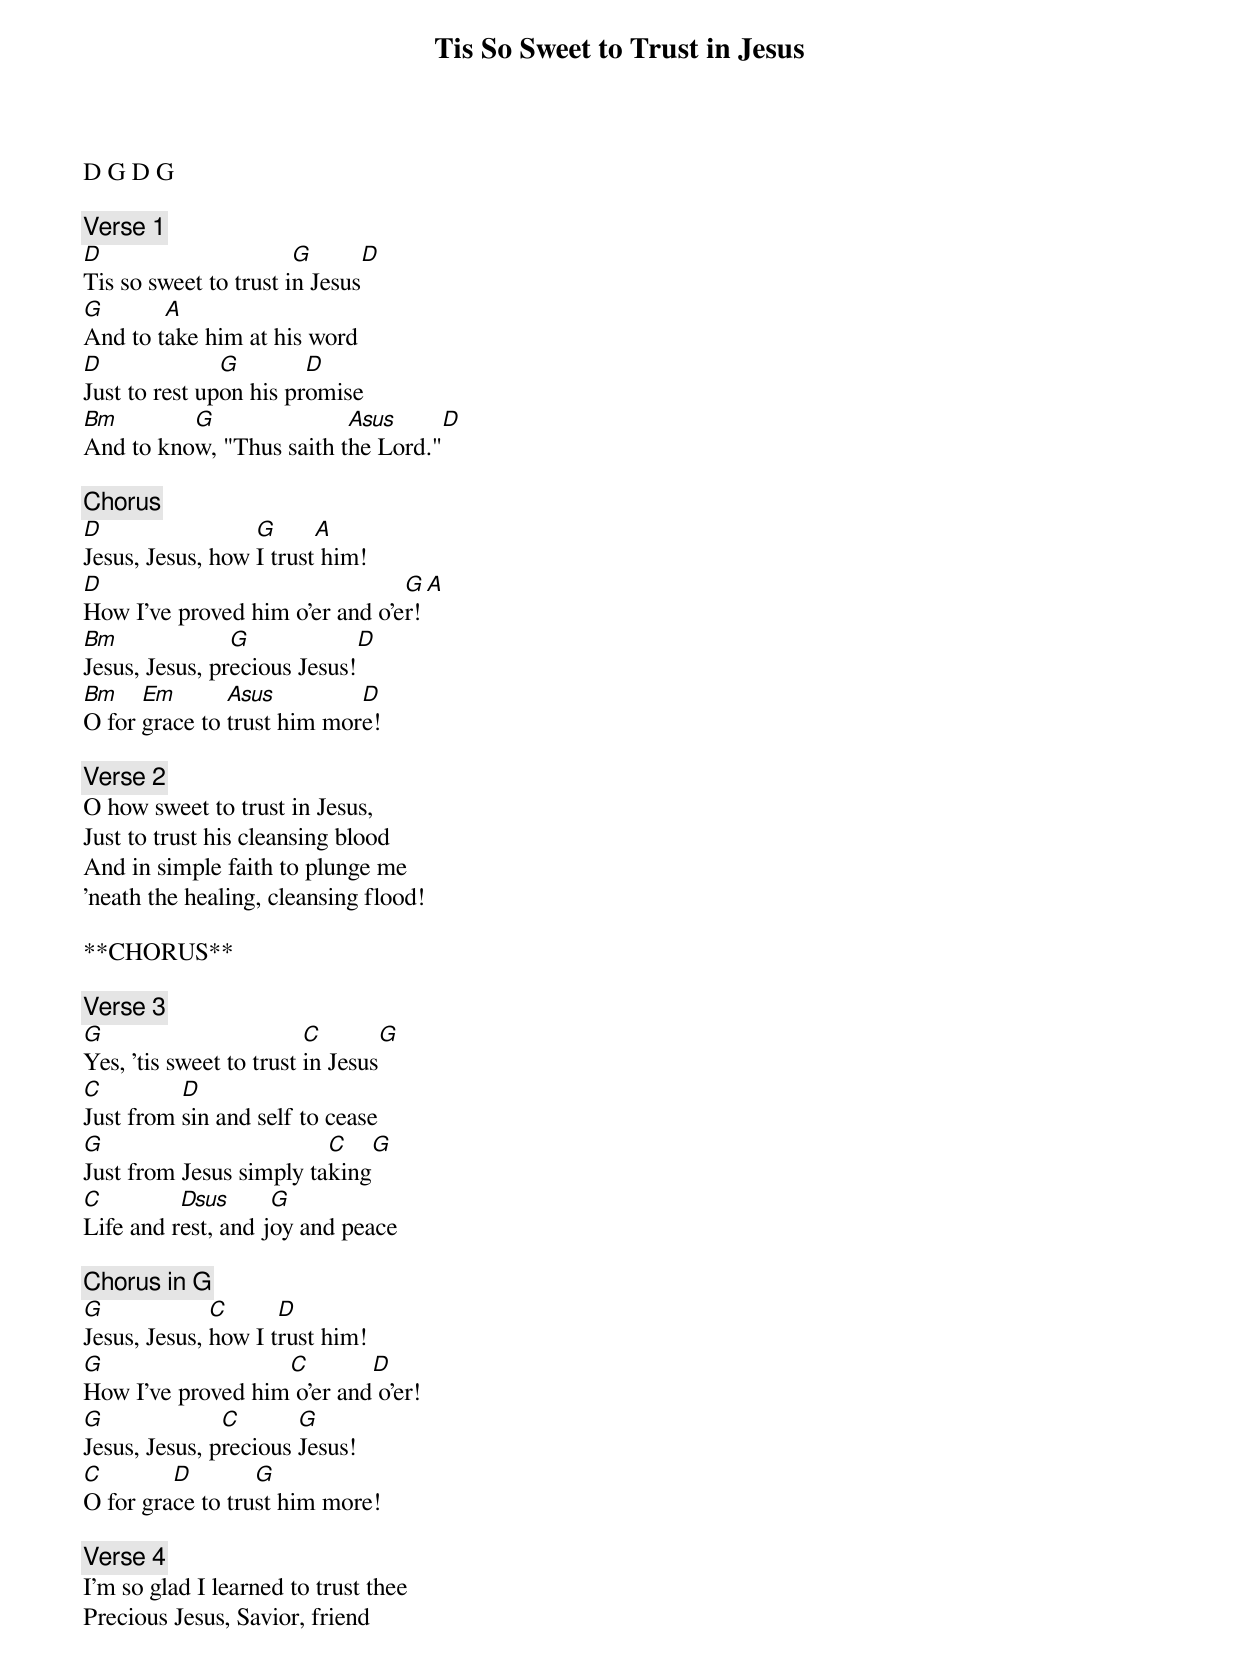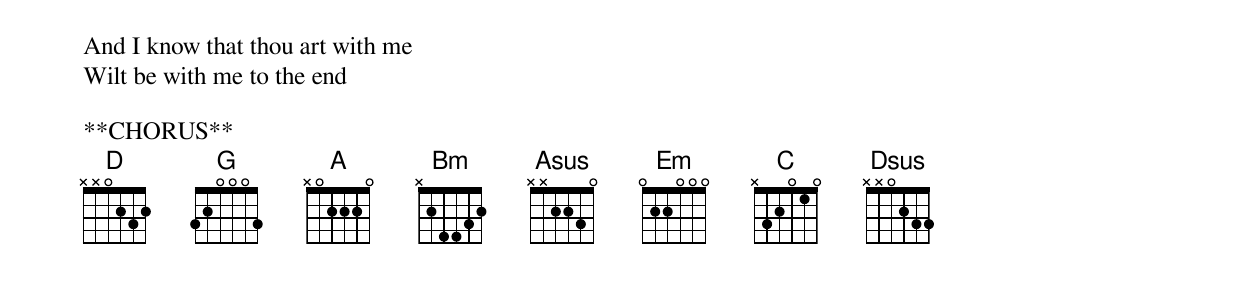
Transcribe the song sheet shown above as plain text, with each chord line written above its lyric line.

Tis So Sweet to Trust in Jesus

D G D G

[Verse 1]
D                      G        D
Tis so sweet to trust in Jesus
G       A
And to take him at his word
D              G        D
Just to rest upon his promise
Bm        G               Asus      D
And to know, "Thus saith the Lord."

[Chorus]
D                 G      A
Jesus, Jesus, how I trust him!
D                               G        A
How I've proved him o'er and o'er!
Bm              G            D
Jesus, Jesus, precious Jesus!
Bm    Em       Asus         D
O for grace to trust him more!

[Verse 2]
O how sweet to trust in Jesus,
Just to trust his cleansing blood
And in simple faith to plunge me
'neath the healing, cleansing flood!

**CHORUS**

[Verse 3]
G                        C          G
Yes, 'tis sweet to trust in Jesus
C         D
Just from sin and self to cease
G                        C        G
Just from Jesus simply taking
C         Dsus      G
Life and rest, and joy and peace

[Chorus in G]
G             C      D
Jesus, Jesus, how I trust him!
G                  C        D
How I've proved him o'er and o'er!
G              C       G
Jesus, Jesus, precious Jesus!
C        D        G
O for grace to trust him more!

[Verse 4]
I'm so glad I learned to trust thee
Precious Jesus, Savior, friend
And I know that thou art with me
Wilt be with me to the end

**CHORUS**
